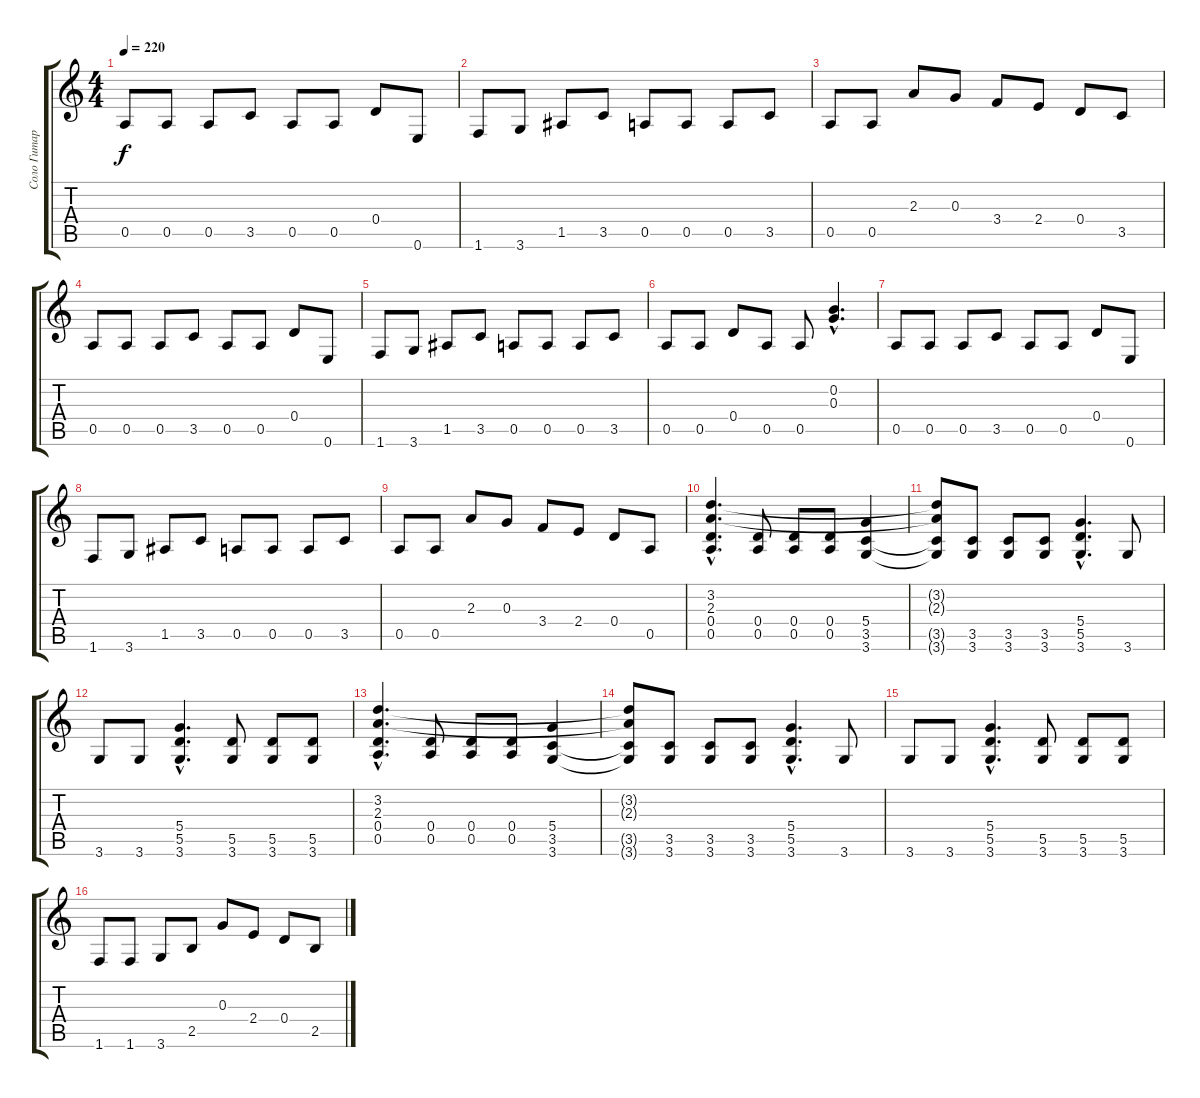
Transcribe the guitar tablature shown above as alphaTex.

\track ("Соло Гитара" "Соло Гитар") {instrument overdrivenguitar}
\staff {score tabs}
\tuning (E4 B3 G3 D3 A2 E2) {hide}
\ts (4 4)
\tempo 220
\clef g2
\ks c
0.5.8{dy f} 0.5.8 0.5.8 3.5.8 0.5.8 0.5.8 0.4.8 0.6.8 |
1.6.8 3.6.8 1.5.8 3.5.8 0.5.8 0.5.8 0.5.8 3.5.8 |
0.5.8 0.5.8 2.3.8 0.3.8 3.4.8 2.4.8 0.4.8 3.5.8 |
0.5.8 0.5.8 0.5.8 3.5.8 0.5.8 0.5.8 0.4.8 0.6.8 |
1.6.8 3.6.8 1.5.8 3.5.8 0.5.8 0.5.8 0.5.8 3.5.8 |
0.5.8 0.5.8 0.4.8 0.5.8 0.5.8 (0.2{hac} 0.3{hac}).4{d} |
0.5.8 0.5.8 0.5.8 3.5.8 0.5.8 0.5.8 0.4.8 0.6.8 |
1.6.8 3.6.8 1.5.8 3.5.8 0.5.8 0.5.8 0.5.8 3.5.8 |
0.5.8 0.5.8 2.3.8 0.3.8 3.4.8 2.4.8 0.4.8 0.5.8 |
(3.2{hac} 2.3{hac} 0.4{hac} 0.5{hac}).4{d} (0.4 0.5).8 (0.4 0.5).8 (0.4 0.5).8 (5.4 3.5 3.6).4 |
(3.2{t} 2.3{t} 3.5{t} 3.6{t}).8 (3.5 3.6).8 (3.5 3.6).8 (3.5 3.6).8 (5.4{hac} 5.5{hac} 3.6{hac}).4{d} 3.6.8 |
3.6.8 3.6.8 (5.4{hac} 5.5{hac} 3.6{hac}).4{d} (5.5 3.6).8 (5.5 3.6).8 (5.5 3.6).8 |
(3.2{hac} 2.3{hac} 0.4{hac} 0.5{hac}).4{d} (0.4 0.5).8 (0.4 0.5).8 (0.4 0.5).8 (5.4 3.5 3.6).4 |
(3.2{t} 2.3{t} 3.5{t} 3.6{t}).8 (3.5 3.6).8 (3.5 3.6).8 (3.5 3.6).8 (5.4{hac} 5.5{hac} 3.6{hac}).4{d} 3.6.8 |
3.6.8 3.6.8 (5.4{hac} 5.5{hac} 3.6{hac}).4{d} (5.5 3.6).8 (5.5 3.6).8 (5.5 3.6).8 |
1.6.8 1.6.8 3.6.8 2.5.8 0.3.8 2.4.8 0.4.8 2.5.8
